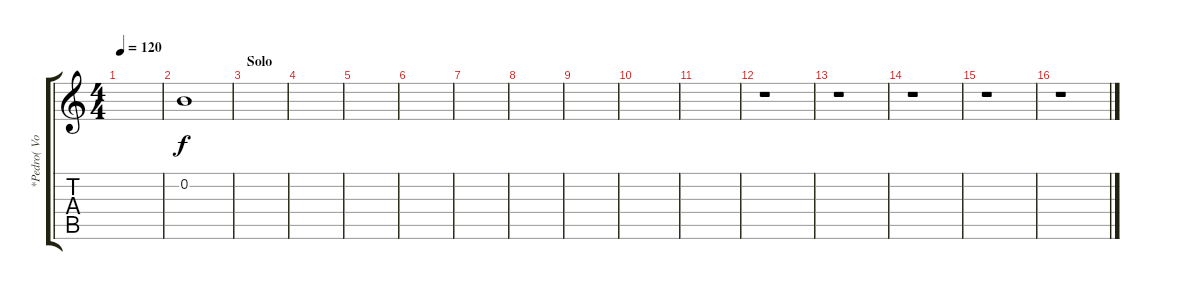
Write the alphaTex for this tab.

\track ("*Pedro( Vocals)" "*Pedro( Vo") {instrument electricguitarclean}
\staff {score tabs}
\tuning (E4 B3 G3 D3 A2 E2) {hide}
\ts (4 4)
\tempo 120
\clef g2
\ks c
|
0.2.1 |
\section ("" "Solo")
|
|
|
|
|
|
|
|
|
r.1{volume 16 instrument electricguitarclean} |
r.1 |
r.1 |
r.1 |
r.1
